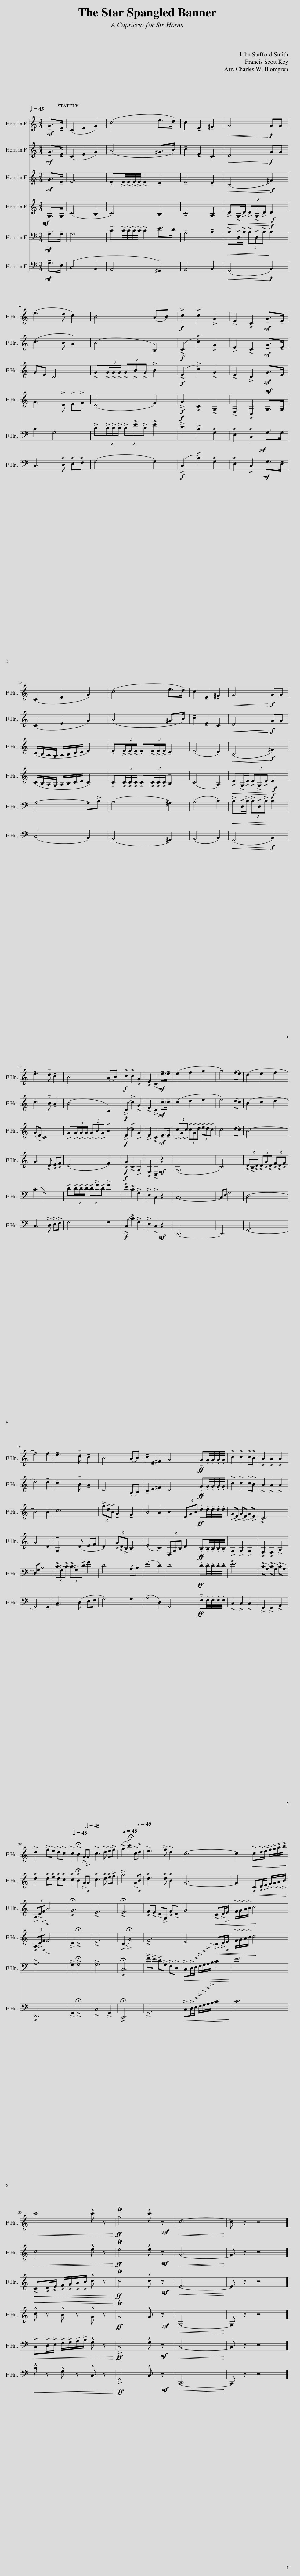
X:1
%%score 1 2 3 4 5 6
L:1/8
Q:1/2=45
M:3/4
I:linebreak $
K:none
V:1 treble transpose=-7
V:2 treble transpose=-7
V:3 treble transpose=-7
V:4 treble transpose=-7
V:5 bass transpose=-7
V:6 bass transpose=-7
V:1
[K:C]!mf! !tenuto!G>!tenuto!E | (C2 E2 G2) | (c4 e>d) | !tenuto!c2 !tenuto!E2 !tenuto!^F2 |!<(! G4!f! GG!<)! |$ %5
 (e3 d c2) | B4 (AB) |!f! !>!c2 !>!c2 !>!G2 | !>!E2 !>!C2!mf! !tenuto!G>!tenuto!E |$ (C2 E2 G2) | %10
 (c4 e>d) | !tenuto!c2 !tenuto!E2 !tenuto!^F2 |!<(! G4!f! GG!<)! |$ !tenuto!e3 !tenuto!.d !tenuto!c2 | B4 (AB) | %15
!f! !>!c2 !>!c2 !>!G2 | !>!E2 !>!C2!mf! !tenuto!e>!tenuto!e | (e2 f2 g2 | g4) (fe) | (d2 e2 f2 |$ %20
 f4) !tenuto!f2 | !tenuto!e3 !tenuto!.d !tenuto!c2 | B4 (AB) | !tenuto!c2 !tenuto!E2 !tenuto!^F2 | G4!ff! !tenuto!.G.G/4.G/4.G/4.G/4 | %25
 !>!c2 !>!c2 !>!c!>!B | !>!A2 !>!A2 !>!A2 |$ !>!d2 !>!f!>!e !>!d!>!c | !>!c2[Q:1/4=45] !>!!fermata!B2[Q:1/2=45] !>!G!>!G | !>!c3 !>!d !>!e!>!f | %30
 (!>!g2[Q:1/4=45] !>!!fermata!c'2)[Q:1/2=45] !>!c!>!d | !>!e3 !>!f !>!d2 | c6- | c2!<(! !>!c!>!d/!>!e/ !>!f/!>!g/!>!a/!>!b/!<)! |$!<(! c'4 !^!c' z!<)! | %35
!ff! Tg4 !^!c'!mf! z |!<(! c6-!<)! | c z z4 |] %38
V:2
[K:C]!mf! !tenuto!G>!tenuto!E | (C2 E2 G2) | (A4 ^G>B) | !tenuto!c2 !tenuto!E2 !tenuto!C2 |!<(! D4!f! GG!<)! |$ %5
 (c3 B A2) | (B4 B,2) |!f! (!>!C2 !>!c2) !>!G2 | !>!E2 !>!C2!mf! !tenuto!G>!tenuto!E |$ (C2 E2 G2) | %10
 (A4 ^G>B) | !tenuto!c2 !tenuto!E2 !tenuto!C2 |!<(!!<(! D4!f!!f! GG!<)!!<)! |$ !tenuto!c3 !tenuto!.B !tenuto!A2 | (B4 B,2) | %15
!f! (!>!C2 !>!c2) !>!G2 | !>!E2 !>!C2!mf! !tenuto!c>!tenuto!c | (c2 d2 e2 | e4) (dc) | (B2 c2 d2 |$ %20
 d4) !tenuto!d2 | !tenuto!c3 !tenuto!.B !tenuto!A2 | D4 (A,B,) | !tenuto!C2 !tenuto!E2 !tenuto!^F2 | D4!ff! !tenuto!.G.G/4.G/4.G/4.G/4 | %25
 !>!c2 !>!c2 !>!c!>!B | !>!A2 !>!A2 !>!A2 |$ !>!d2 !>!d!>!e !>!d!>!c | !>!c2 !>!!fermata!B2 !>!G!>!G | !>!c3 !>!d !>!e!>!f | %30
 !>!g4 !>!G!>!B | !>!d3 !>!d !>!B2 | G6- | G2!<(! !>!C!>!D/!>!E/ !>!F/!>!G/!>!A/!>!B/!<)! |$!<(! c4 !^!e z!<)! | %35
!ff! Te4 !^!e!mf! z |!<(! G6-!<)! | G z z4 |] %38
V:3
[K:C]!mf! !tenuto!G>!tenuto!E | E6 | !tenuto!.E!>!E/4!>!E/4!>!E/4!>!E/4 !>!E2 !tenuto!D2 | !tenuto!E4 !tenuto!D2 |!<(! (B,4!f! ^F2)!<)! |$ %5
 GE C4 | !>!G(3!>!G/!>!G/!>!G/ (3!>!G!>!B!>!G !>!B2 |!f! (!>!E2 !>!c2) !>!G2 | !>!E2 !>!C2!mf! !tenuto!G>E |$ (C/B,/A,/G,/ A,/B,/C/D/ E2) | %10
 !tenuto!.E(3!>!E/!>!E/!>!E/ !tenuto!.E(3!>!E/!>!E/!>!E/ !tenuto!D2 | (E4 D2) |!<(! (B,4!f! ^F2)!<)! |$ (GE C4) | !>!G(3!>!G/!>!G/!>!G/ (3!>!G!>!B!>!G !>!B2 | %15
!f! (!>!E2 !>!c2) !>!G2 | !>!E2 !>!C2!mf! !tenuto!E>!tenuto!E | (3!>!c!>!G!>!c (3!>!c!>!G!>!d (3!>!e!>!d!>!c | c4 (dc) | B6- |$ %20
 B4 !tenuto!B2 | !tenuto!c6 | (3!>!g!>!d!>!B !tenuto!G2 !tenuto!F2 | A4 A2 | B2 (3DGB!ff! !tenuto!.d.d/4.d/4.d/4.d/4 | %25
 !>!G!>!E !>!G!>!E !>!G!>!E | !>!C6 |$ (3!>!A,!>!D!>!F !>!A4 | !>!!fermata!G6 | !>!E6 | %30
 !>!!fermata!E6 | !>!F!>!E !>!D!>!G, !>!F!>!D | G4!<(! !>!C!>!D/!>!E/!<)! | !>!F/!>!G/!>!A/!>!B/ c4 |$!<(! !>!C!>!D/!>!E/ !>!F/!>!G/!>!A/!>!B/ !^!c z!<)! | %35
!ff! Tc4 !^!c!mf! z |!<(! E6-!<)! | E z z4 |] %38
V:4
[K:C]!mf! !tenuto!G,>!tenuto!G, | (C4 B,2 | C4) !tenuto!B,2 | !tenuto!C4 !tenuto!A,2 |!<(! !>!D!>!G,/!>!D/ (3!>!D!>!G,!>!D!f! D2!<)! |$ %5
 G3 !>!D !>!E!>!F | (D4 F2) |!f! !>!G2 !>!C2 !>!G,2 | !>!E,2 !>!C,2!mf! !tenuto!G,>!tenuto!G, |$ (C/B,/A,/G,/ A,/B,/C/D/ C2) | %10
 !tenuto!.C(3!>!C/!>!C/!>!C/ !tenuto!.C(3!>!C/!>!C/!>!C/ !tenuto!B,2 | (C4 A,2) |!<(! !>!D!>!G,/!>!D/ (3!>!D!>!G,!>!D!f! D2!<)! |$ G3 !>!D !>!E!>!F | (D4 F2) | %15
!f! !>!G2 !>!C2 !>!G,2 | !>!E,2 !>!C,2!mf! z2 | (G,6 | C6) | (3!>!D!>!B,!>!D (3!>!D!>!G!>!D (3!>!F!>!D!>!F |$ %20
 G4 !tenuto!D2 | !tenuto!G,3 (D EF | D2) (3!>!G!>!D!>!B, !tenuto!B,2 | (E4 C2) | (3D,G,B, D2!ff! !tenuto!.B,.B,/4.B,/4.B,/4.B,/4 | %25
 !>!G,2 !>!G,2 !>!G,2 | !>!F,2 !>!F,2 !>!A,2 |$ (3!>!A,!>!D!>!F !>!F4 | !>!D2 !>!!fermata!D4 | !>!E6 | %30
 (!>!C2 !>!!fermata!G4) | !>!F6 | E4!<(! !>!C!>!D/!>!E/!<)! | !>!F/!>!G/!>!A/!>!B/ c4 |$!<(! !^!c z !^!B z !^!G z!<)! | %35
!ff! TG4 !^!G!mf! z |!<(! G,6-!<)! | G, z z4 |] %38
V:5
[K:C]!mf! !tenuto!G,>!tenuto!G, | G,6 | !tenuto!.C!>!C/4!>!C/4!>!C/4!>!C/4 !>!C2 E>D | !tenuto!A,4 !tenuto!B,2 |!<(! !>!B,!>!D,/!>!B,/ (3!>!B,!>!D,!>!B,!f! B,2!<)! |$ %5
 C2 G,4 | !>!D(3!>!D/!>!D/!>!D/ (3!>!D!>!G!>!D !>!G2 |!f! !>!E2 !>!C2 !>!G,2 | !>!E,2 !>!C,2 !tenuto!G,>!tenuto!G, |$ G,4- G,!>!B, | %10
 (A,4 ^G,2) | (A,4 B,2) |!<(! !>!B,!>!D,/!>!B,/ (3!>!B,!>!D,!>!B,!f! B,2!<)! |$ (C2 G,4) | !>!D(3!>!D/!>!D/!>!D/ (3!>!D!>!G!>!D !>!G2 | %15
!f! !>!E2 !>!C2 !>!G,2 | !>!E,2 !>!C,2 z2 | C,6- | C,E, G,4 | D,6- |$ %20
 D,G, B,4 | (3!>!C!>!G,!>!C (3!>!C!>!G,!>!D G2 | D4 (A,B,) | (E4 D2) | D4!ff! !tenuto!.D.D/4.D/4.D/4.D/4 | %25
 !>!E6 | !>!C!>!A, !>!C!>!A, !>!C!>!A, |$ !>!A,6 | !>!G,2 !>!!fermata!G,4 | !>!G,6 | %30
 !>!!fermata!C,6 | !>!F!>!E !>!D!>!G, !>!F,!>!D, |!<(! !>!C,!>!D,/!>!E,/ !>!F,/!>!G,/!>!A,/!>!B,/ C2!<)! | E6 |$!<(! !>!C,!>!D,/!>!E,/ !>!F,/!>!G,/!>!A,/!>!B,/ !^!G, z!<)! | %35
!ff! !>!C,4 !^!G,!mf! z |!<(! C,6-!<)! | C, z z4 |] %38
V:6
[K:C]!mf! !tenuto!G,>!tenuto!E, | (C,4 B,,2 | A,,4 ^G,,2) | A,,4 B,,2 |!<(! (G,,4!f! B,,2)!<)! |$ %5
 C,3 !>!D, !>!E,!>!F, | (G,4 G,2) |!f! (!>!C,2 !>!C2) !>!G,2 | !>!E,2 !>!C,2!mf!!mf! !tenuto!G,>!tenuto!E, |$ (C,4 B,,2) | %10
 (A,,4 ^G,,2) | (A,,4 B,,2) |!<(! (G,,4!f! B,,2)!<)! |$ C,3 !>!D, !>!E,!>!F, | G,4 G,2 | %15
!f! (!>!C,2 !>!C2) !>!G,2 | !>!E,2 !>!C,2!mf! z2 | C,,6- | C,,6 | G,,6- |$ %20
 G,,4 !tenuto!G,,2 | !tenuto!C,3 (D, E,F, | G,4) G,2 | (A,4 D,2) | G,,4!ff! !tenuto!.F,.F,/4.F,/4.F,/4.F,/4 | %25
 !>!C,2 !>!C,2 !>!C,2 | !>!F,,2 !>!F,,2 !>!A,,2 |$ !>!D,,6 | !>!G,,2 !>!!fermata!G,,4 | !>!C,4 !>!G,,2 | %30
 !>!!fermata!C,,6 | !>!G,,6 |!<(! !>!C,!>!D,/!>!E,/ !>!F,/!>!G,/!>!A,/!>!B,/ C2!<)! | C6 |$!<(! !^!C z !^!G, z !^!C, z!<)! | %35
!ff! !>!G,,4 !^!C,!mf! z |!<(! C,,6-!<)! | C,, z z4 |] %38
